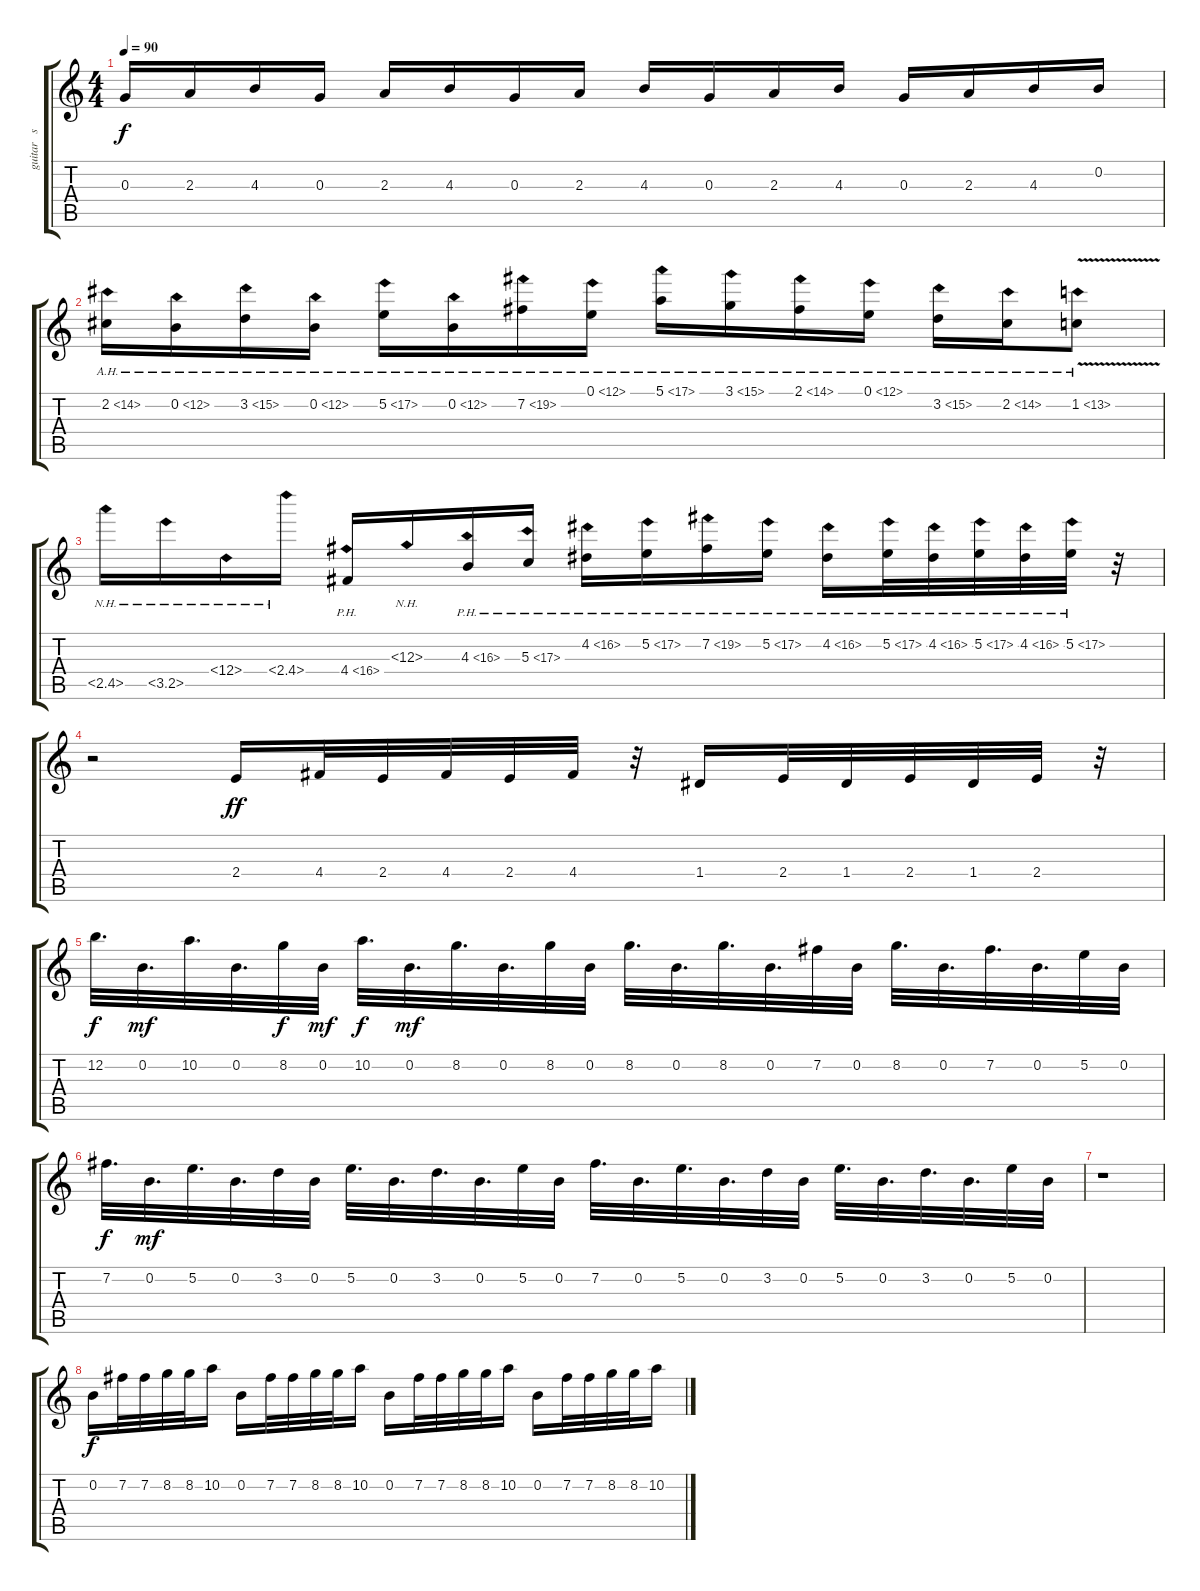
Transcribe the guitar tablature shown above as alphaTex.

\track ("guitar   solo    two" "guitar   s") {instrument overdrivenguitar}
\staff {score tabs}
\tuning (E4 B3 G3 D3 A2 E2) {hide}
\ts (4 4)
\tempo 90
\clef g2
\ks c
0.3.16{dy f} 2.3.16 4.3.16 0.3.16 2.3.16 4.3.16 0.3.16 2.3.16 4.3.16 0.3.16 2.3.16 4.3.16 0.3.16 2.3.16 4.3.16 0.2.16 |
2.2{ah 12}.16 0.2{ah 12}.16 3.2{ah 12}.16 0.2{ah 12}.16 5.2{ah 12}.16 0.2{ah 12}.16 7.2{ah 12}.16 0.1{ah 12}.16 5.1{ah 12}.16 3.1{ah 12}.16 2.1{ah 12}.16 0.1{ah 12}.16 3.2{ah 12}.16 2.2{ah 12}.16 1.2{ah 12 v}.8 |
2.5{nh}.16 3.5{nh}.16 1.4{nh}.16 2.4{nh}.16 4.4{ph 12}.16 0.3{nh}.16 4.3{ph 12}.16 5.3{ph 12}.16 4.2{ph 12}.16 5.2{ph 12}.16 7.2{ph 12}.16 5.2{ph 12}.16 4.2{ph 12}.16 5.2{ph 12}.32 4.2{ph 12}.32 5.2{ph 12}.32 4.2{ph 12}.32 5.2{ph 12}.32 r.32 |
r.2 2.4.16{dy ff} 4.4.32 2.4.32 4.4.32 2.4.32 4.4.32 r.32 1.4.16 2.4.32 1.4.32 2.4.32 1.4.32 2.4.32 r.32 |
12.2.32{d dy f} 0.2.32{d dy mf} 10.2.32{d} 0.2.32{d} 8.2.32{dy f} 0.2.32{dy mf} 10.2.32{d dy f} 0.2.32{d dy mf} 8.2.32{d} 0.2.32{d} 8.2.32 0.2.32 8.2.32{d} 0.2.32{d} 8.2.32{d} 0.2.32{d} 7.2.32 0.2.32 8.2.32{d} 0.2.32{d} 7.2.32{d} 0.2.32{d} 5.2.32 0.2.32 |
7.2.32{d dy f} 0.2.32{d dy mf} 5.2.32{d} 0.2.32{d} 3.2.32 0.2.32 5.2.32{d} 0.2.32{d} 3.2.32{d} 0.2.32{d} 5.2.32 0.2.32 7.2.32{d} 0.2.32{d} 5.2.32{d} 0.2.32{d} 3.2.32 0.2.32 5.2.32{d} 0.2.32{d} 3.2.32{d} 0.2.32{d} 5.2.32 0.2.32 |
r.1 |
0.2.16{dy f} 7.2.32 7.2.32 8.2.32 8.2.32 10.2.16 0.2.16 7.2.32 7.2.32 8.2.32 8.2.32 10.2.16 0.2.16 7.2.32 7.2.32 8.2.32 8.2.32 10.2.16 0.2.16 7.2.32 7.2.32 8.2.32 8.2.32 10.2.16
